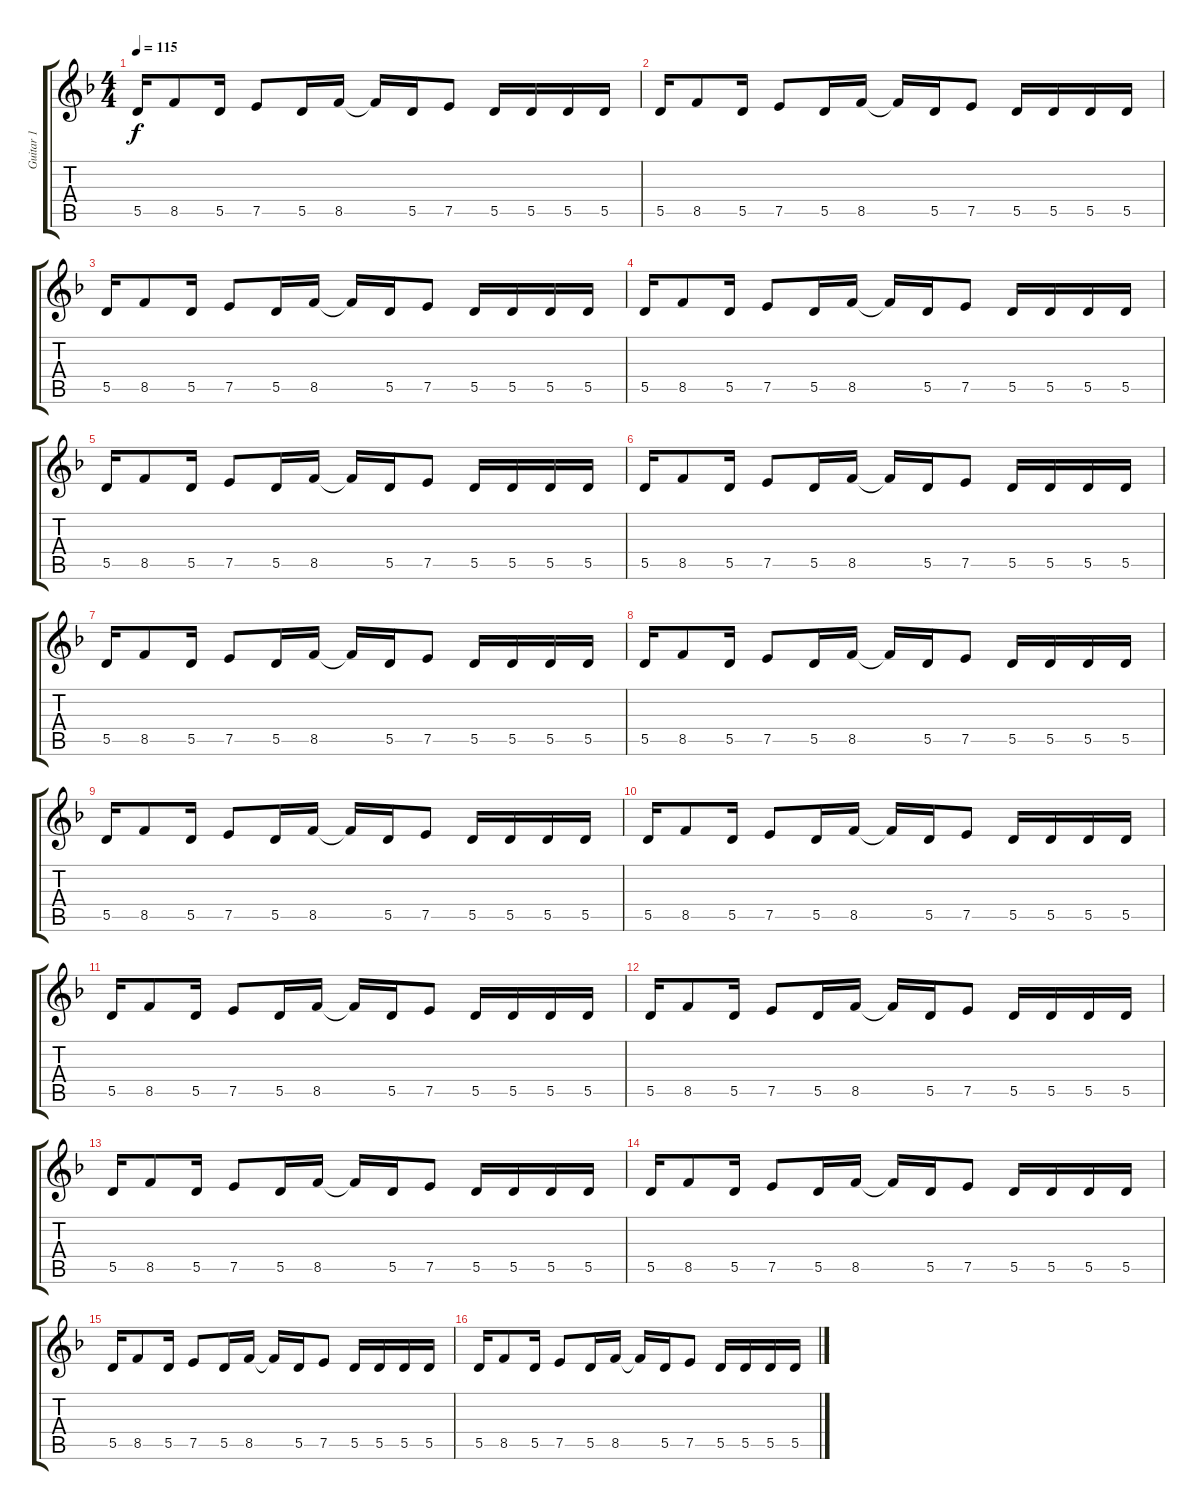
\track ("Guitar 1" "Guitar 1") {instrument distortionguitar}
\staff {score tabs}
\tuning (E4 B3 G3 D3 A2 E2) {hide}
\ts (4 4)
\tempo 115
\clef g2
\ks f
5.5.16{dy f} 8.5.8 5.5.16 7.5.8 5.5.16 8.5.16 8.5{t}.16 5.5.16 7.5.8 5.5.16 5.5.16 5.5.16 5.5.16 |
5.5.16 8.5.8 5.5.16 7.5.8 5.5.16 8.5.16 8.5{t}.16 5.5.16 7.5.8 5.5.16 5.5.16 5.5.16 5.5.16 |
5.5.16 8.5.8 5.5.16 7.5.8 5.5.16 8.5.16 8.5{t}.16 5.5.16 7.5.8 5.5.16 5.5.16 5.5.16 5.5.16 |
5.5.16 8.5.8 5.5.16 7.5.8 5.5.16 8.5.16 8.5{t}.16 5.5.16 7.5.8 5.5.16 5.5.16 5.5.16 5.5.16 |
5.5.16 8.5.8 5.5.16 7.5.8 5.5.16 8.5.16 8.5{t}.16 5.5.16 7.5.8 5.5.16 5.5.16 5.5.16 5.5.16 |
5.5.16 8.5.8 5.5.16 7.5.8 5.5.16 8.5.16 8.5{t}.16 5.5.16 7.5.8 5.5.16 5.5.16 5.5.16 5.5.16 |
5.5.16 8.5.8 5.5.16 7.5.8 5.5.16 8.5.16 8.5{t}.16 5.5.16 7.5.8 5.5.16 5.5.16 5.5.16 5.5.16 |
5.5.16 8.5.8 5.5.16 7.5.8 5.5.16 8.5.16 8.5{t}.16 5.5.16 7.5.8 5.5.16 5.5.16 5.5.16 5.5.16 |
5.5.16 8.5.8 5.5.16 7.5.8 5.5.16 8.5.16 8.5{t}.16 5.5.16 7.5.8 5.5.16 5.5.16 5.5.16 5.5.16 |
5.5.16 8.5.8 5.5.16 7.5.8 5.5.16 8.5.16 8.5{t}.16 5.5.16 7.5.8 5.5.16 5.5.16 5.5.16 5.5.16 |
5.5.16 8.5.8 5.5.16 7.5.8 5.5.16 8.5.16 8.5{t}.16 5.5.16 7.5.8 5.5.16 5.5.16 5.5.16 5.5.16 |
5.5.16 8.5.8 5.5.16 7.5.8 5.5.16 8.5.16 8.5{t}.16 5.5.16 7.5.8 5.5.16 5.5.16 5.5.16 5.5.16 |
5.5.16 8.5.8 5.5.16 7.5.8 5.5.16 8.5.16 8.5{t}.16 5.5.16 7.5.8 5.5.16 5.5.16 5.5.16 5.5.16 |
5.5.16 8.5.8 5.5.16 7.5.8 5.5.16 8.5.16 8.5{t}.16 5.5.16 7.5.8 5.5.16 5.5.16 5.5.16 5.5.16 |
5.5.16 8.5.8 5.5.16 7.5.8 5.5.16 8.5.16 8.5{t}.16 5.5.16 7.5.8 5.5.16 5.5.16 5.5.16 5.5.16 |
5.5.16 8.5.8 5.5.16 7.5.8 5.5.16 8.5.16 8.5{t}.16 5.5.16 7.5.8 5.5.16 5.5.16 5.5.16 5.5.16
